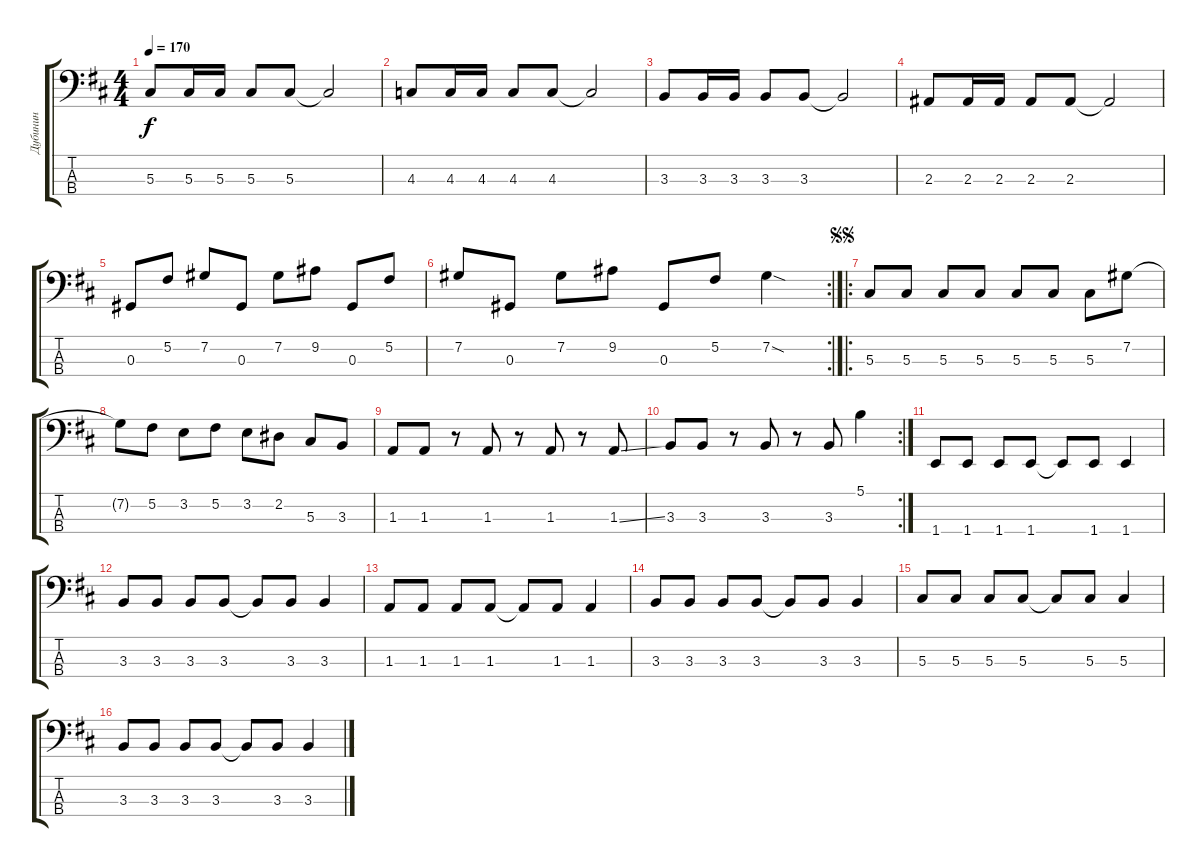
\track ("Дубинин" "Дубинин") {instrument electricbassfinger}
\staff {score tabs}
\tuning (Gb2 Db2 Ab1 Eb1) {hide}
\ts (4 4)
\tempo 170
\clef f4
\ks d
5.3.8{dy f} 5.3.16 5.3.16 5.3.8 5.3.8 5.3{t}.2 |
4.3.8 4.3.16 4.3.16 4.3.8 4.3.8 4.3{t}.2 |
3.3.8 3.3.16 3.3.16 3.3.8 3.3.8 3.3{t}.2 |
2.3.8 2.3.16 2.3.16 2.3.8 2.3.8 2.3{t}.2 |
0.3.8 5.2.8 7.2.8 0.3.8 7.2.8 9.2.8 0.3.8 5.2.8 |
\rc 2
7.2.8 0.3.8 7.2.8 9.2.8 0.3.8 5.2.8 7.2{sod}.4 |
\ro
\jump segnosegno
5.3.8 5.3.8 5.3.8 5.3.8 5.3.8 5.3.8 5.3.8 7.2.8 |
7.2{t}.8 5.2.8 3.2.8 5.2.8 3.2.8 2.2.8 5.3.8 3.3.8 |
1.3.8 1.3.8 r.8 1.3.8 r.8 1.3.8 r.8 1.3{ss}.8 |
\rc 2
3.3.8 3.3.8 r.8 3.3.8 r.8 3.3.8 5.1.4 |
1.4.8 1.4.8 1.4.8 1.4.8 1.4{t}.8 1.4.8 1.4.4 |
3.3.8 3.3.8 3.3.8 3.3.8 3.3{t}.8 3.3.8 3.3.4 |
1.3.8 1.3.8 1.3.8 1.3.8 1.3{t}.8 1.3.8 1.3.4 |
3.3.8 3.3.8 3.3.8 3.3.8 3.3{t}.8 3.3.8 3.3.4 |
5.3.8 5.3.8 5.3.8 5.3.8 5.3{t}.8 5.3.8 5.3.4 |
3.3.8 3.3.8 3.3.8 3.3.8 3.3{t}.8 3.3.8 3.3.4
